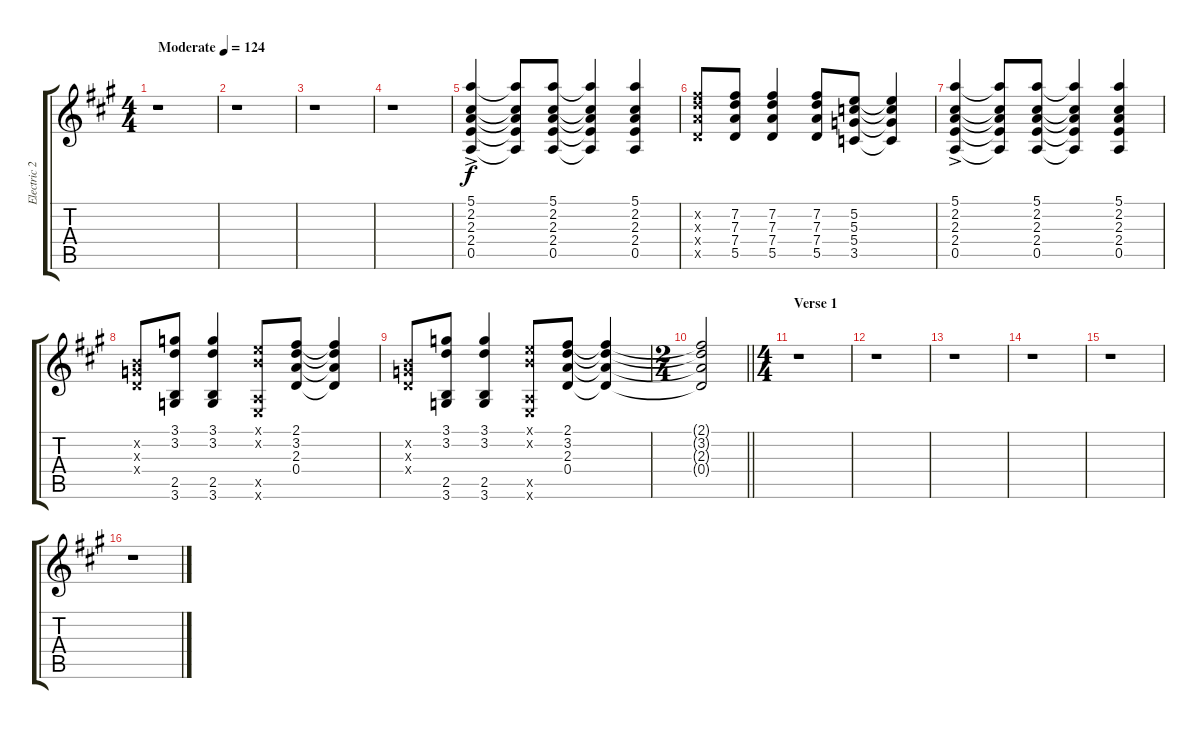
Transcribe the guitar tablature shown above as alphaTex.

\track ("Electric 2" "Electric 2") {instrument overdrivenguitar}
\staff {score tabs}
\tuning (E4 B3 G3 D3 A2 E2) {hide}
\ts (4 4)
\tempo (124 "Moderate")
\clef g2
\ks a
r.1{dy f instrument overdrivenguitar} |
r.1 |
r.1 |
r.1 |
(5.1 2.2 2.3 2.4 0.5{ac}).4 (5.1{t} 2.2{t} 2.3{t} 2.4{t} 0.5{t}).8 (5.1 2.2 2.3 2.4 0.5).8 (5.1{t} 2.2{t} 2.3{t} 2.4{t} 0.5{t}).4 (5.1 2.2 2.3 2.4 0.5).4 |
(7.2{x} 7.3{x} 7.4{x} 5.5{x}).8 (7.2 7.3 7.4 5.5).8 (7.2 7.3 7.4 5.5).4 (7.2 7.3 7.4 5.5).8 (5.2 5.3 5.4 3.5).8 (5.2{t} 5.3{t} 5.4{t} 3.5{t}).4 |
(5.1 2.2 2.3 2.4 0.5{ac}).4 (5.1{t} 2.2{t} 2.3{t} 2.4{t} 0.5{t}).8 (5.1 2.2 2.3 2.4 0.5).8 (5.1{t} 2.2{t} 2.3{t} 2.4{t} 0.5{t}).4 (5.1 2.2 2.3 2.4 0.5).4 |
(0.2{x} 0.3{x} 0.4{x}).8 (3.1 3.2 2.5 3.6).8 (3.1 3.2 2.5 3.6).4 (0.1{x} 0.2{x} 0.5{x} 0.6{x}).8 (2.1 3.2 2.3 0.4).8 (2.1{t} 3.2{t} 2.3{t} 0.4{t}).4 |
(0.2{x} 0.3{x} 0.4{x}).8 (3.1 3.2 2.5 3.6).8 (3.1 3.2 2.5 3.6).4 (0.1{x} 0.2{x} 0.5{x} 0.6{x}).8 (2.1 3.2 2.3 0.4).8 (2.1{t} 3.2{t} 2.3{t} 0.4{t}).4 |
\ts (2 4)
\barLineRight lightlight
(2.1{t} 3.2{t} 2.3{t} 0.4{t}).2 |
\ts (4 4)
\section ("" "Verse 1")
r.1 |
r.1 |
r.1 |
r.1 |
r.1 |
r.1
